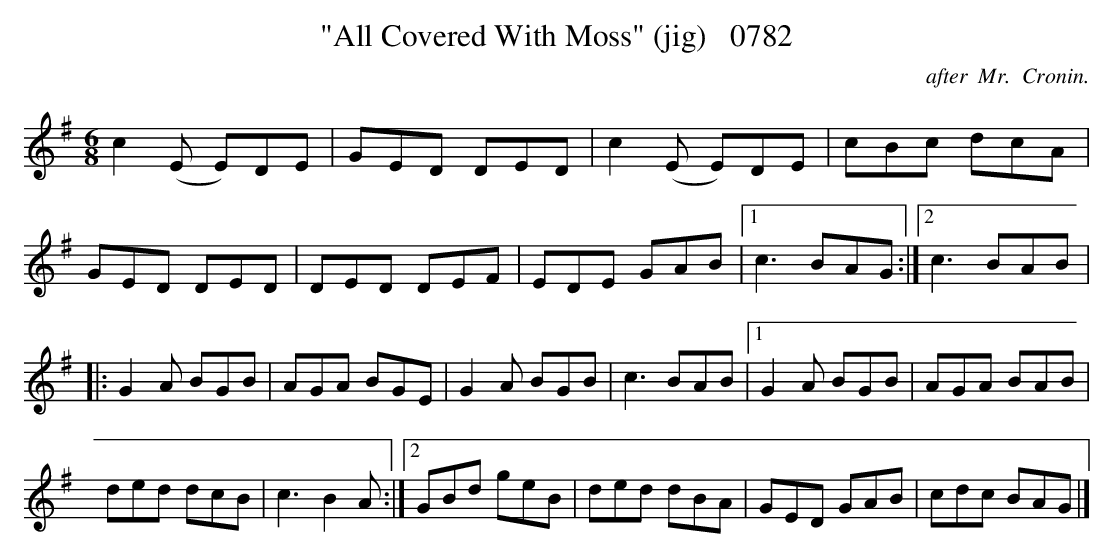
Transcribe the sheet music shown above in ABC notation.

X:1
T:"All Covered With Moss" (jig)   0782
C:after  Mr.  Cronin.
BRENNAN July 2003 (HTTP://WWW.SOSYOURMOM.COM)
M:6/8
L:1/8
K:G
c2(E E)DE|GED DED|c2(E E)DE|cBc dcA|
GED DED|DED DEF|EDE GAB|[1c3BAG:|[2c3BAB|
|:G2A BGB|AGA BGE|G2A BGB|c3BAB|[1G2A BGB|AGA BAB|
ded dcB|c3B2A:|[2GBd geB|ded dBA|GED GAB|cdc BAG|]
